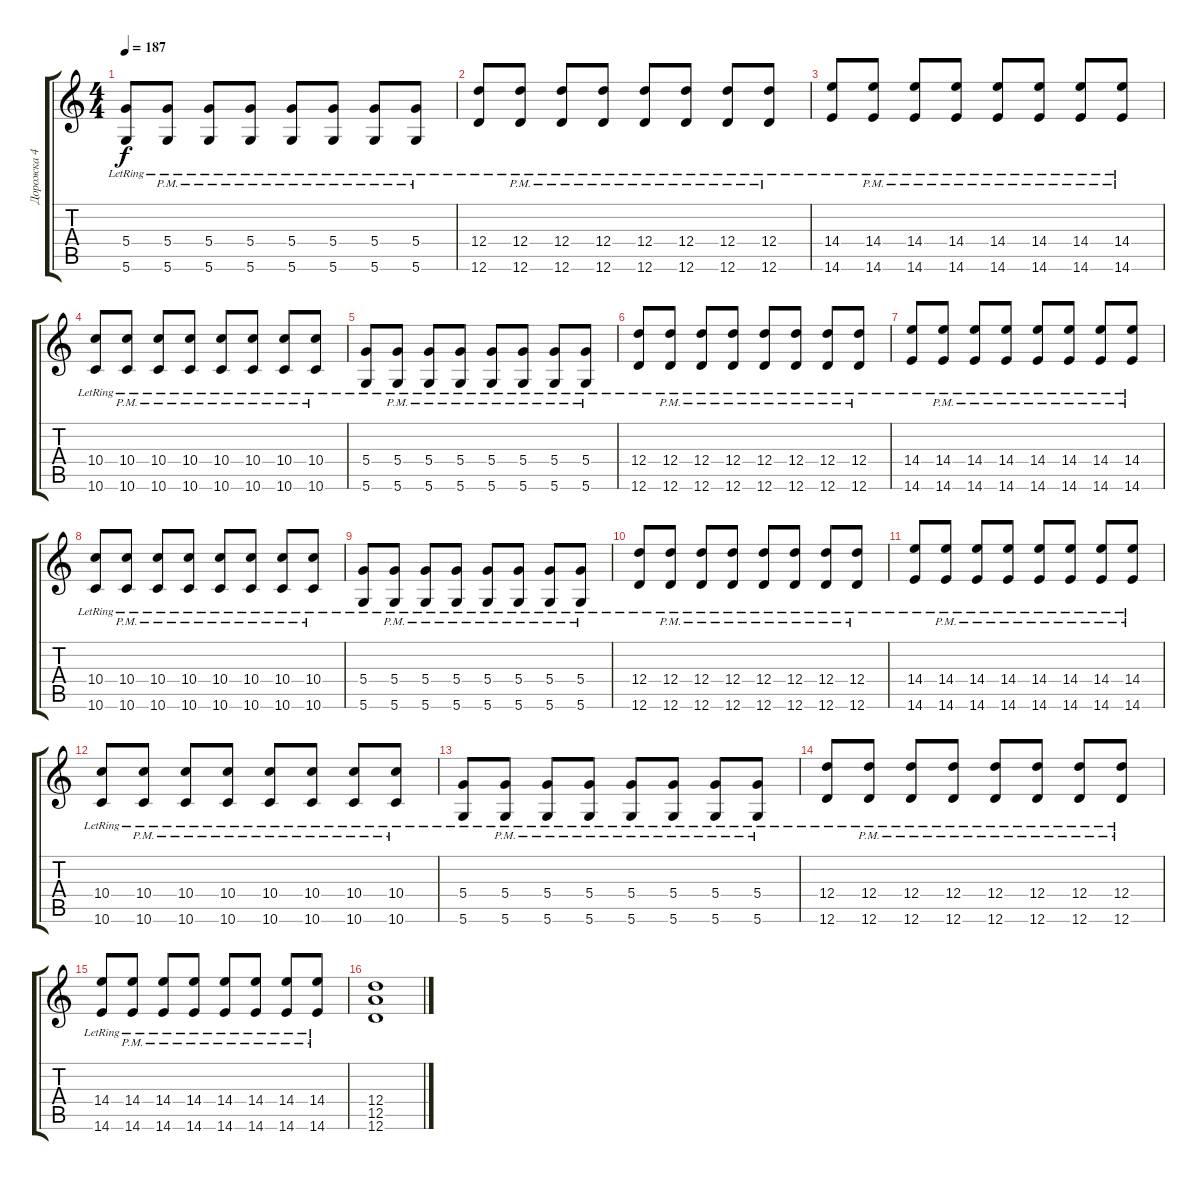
\track ("Дорожка 4" "Дорожка 4") {instrument overdrivenguitar}
\staff {score tabs}
\tuning (E4 B3 G3 D3 A2 D2) {hide}
\ts (4 4)
\tempo 187
\clef g2
\ks c
(5.4{lr} 5.6{lr}).8{dy f} (5.4{pm lr} 5.6{pm lr}).8 (5.4{pm lr} 5.6{pm lr}).8 (5.4{pm lr} 5.6{pm lr}).8 (5.4{pm lr} 5.6{pm lr}).8 (5.4{pm lr} 5.6{pm lr}).8 (5.4{pm lr} 5.6{pm lr}).8 (5.4{pm lr} 5.6{pm lr}).8 |
(12.4{lr} 12.6{lr}).8 (12.4{pm lr} 12.6{pm lr}).8 (12.4{pm lr} 12.6{pm lr}).8 (12.4{pm lr} 12.6{pm lr}).8 (12.4{pm lr} 12.6{pm lr}).8 (12.4{pm lr} 12.6{pm lr}).8 (12.4{pm lr} 12.6{pm lr}).8 (12.4{pm lr} 12.6{pm lr}).8 |
(14.4{lr} 14.6{lr}).8 (14.4{pm lr} 14.6{pm lr}).8 (14.4{pm lr} 14.6{pm lr}).8 (14.4{pm lr} 14.6{pm lr}).8 (14.4{pm lr} 14.6{pm lr}).8 (14.4{pm lr} 14.6{pm lr}).8 (14.4{pm lr} 14.6{pm lr}).8 (14.4{pm lr} 14.6{pm lr}).8 |
(10.4{lr} 10.6{lr}).8 (10.4{pm lr} 10.6{pm lr}).8 (10.4{pm lr} 10.6{pm lr}).8 (10.4{pm lr} 10.6{pm lr}).8 (10.4{pm lr} 10.6{pm lr}).8 (10.4{pm lr} 10.6{pm lr}).8 (10.4{pm lr} 10.6{pm lr}).8 (10.4{pm lr} 10.6{pm lr}).8 |
(5.4{lr} 5.6{lr}).8 (5.4{pm lr} 5.6{pm lr}).8 (5.4{pm lr} 5.6{pm lr}).8 (5.4{pm lr} 5.6{pm lr}).8 (5.4{pm lr} 5.6{pm lr}).8 (5.4{pm lr} 5.6{pm lr}).8 (5.4{pm lr} 5.6{pm lr}).8 (5.4{pm lr} 5.6{pm lr}).8 |
(12.4{lr} 12.6{lr}).8 (12.4{pm lr} 12.6{pm lr}).8 (12.4{pm lr} 12.6{pm lr}).8 (12.4{pm lr} 12.6{pm lr}).8 (12.4{pm lr} 12.6{pm lr}).8 (12.4{pm lr} 12.6{pm lr}).8 (12.4{pm lr} 12.6{pm lr}).8 (12.4{pm lr} 12.6{pm lr}).8 |
(14.4{lr} 14.6{lr}).8 (14.4{pm lr} 14.6{pm lr}).8 (14.4{pm lr} 14.6{pm lr}).8 (14.4{pm lr} 14.6{pm lr}).8 (14.4{pm lr} 14.6{pm lr}).8 (14.4{pm lr} 14.6{pm lr}).8 (14.4{pm lr} 14.6{pm lr}).8 (14.4{pm lr} 14.6{pm lr}).8 |
(10.4{lr} 10.6{lr}).8 (10.4{pm lr} 10.6{pm lr}).8 (10.4{pm lr} 10.6{pm lr}).8 (10.4{pm lr} 10.6{pm lr}).8 (10.4{pm lr} 10.6{pm lr}).8 (10.4{pm lr} 10.6{pm lr}).8 (10.4{pm lr} 10.6{pm lr}).8 (10.4{pm lr} 10.6{pm lr}).8 |
(5.4{lr} 5.6{lr}).8 (5.4{pm lr} 5.6{pm lr}).8 (5.4{pm lr} 5.6{pm lr}).8 (5.4{pm lr} 5.6{pm lr}).8 (5.4{pm lr} 5.6{pm lr}).8 (5.4{pm lr} 5.6{pm lr}).8 (5.4{pm lr} 5.6{pm lr}).8 (5.4{pm lr} 5.6{pm lr}).8 |
(12.4{lr} 12.6{lr}).8 (12.4{pm lr} 12.6{pm lr}).8 (12.4{pm lr} 12.6{pm lr}).8 (12.4{pm lr} 12.6{pm lr}).8 (12.4{pm lr} 12.6{pm lr}).8 (12.4{pm lr} 12.6{pm lr}).8 (12.4{pm lr} 12.6{pm lr}).8 (12.4{pm lr} 12.6{pm lr}).8 |
(14.4{lr} 14.6{lr}).8 (14.4{pm lr} 14.6{pm lr}).8 (14.4{pm lr} 14.6{pm lr}).8 (14.4{pm lr} 14.6{pm lr}).8 (14.4{pm lr} 14.6{pm lr}).8 (14.4{pm lr} 14.6{pm lr}).8 (14.4{pm lr} 14.6{pm lr}).8 (14.4{pm lr} 14.6{pm lr}).8 |
(10.4{lr} 10.6{lr}).8 (10.4{pm lr} 10.6{pm lr}).8 (10.4{pm lr} 10.6{pm lr}).8 (10.4{pm lr} 10.6{pm lr}).8 (10.4{pm lr} 10.6{pm lr}).8 (10.4{pm lr} 10.6{pm lr}).8 (10.4{pm lr} 10.6{pm lr}).8 (10.4{pm lr} 10.6{pm lr}).8 |
(5.4{lr} 5.6{lr}).8 (5.4{pm lr} 5.6{pm lr}).8 (5.4{pm lr} 5.6{pm lr}).8 (5.4{pm lr} 5.6{pm lr}).8 (5.4{pm lr} 5.6{pm lr}).8 (5.4{pm lr} 5.6{pm lr}).8 (5.4{pm lr} 5.6{pm lr}).8 (5.4{pm lr} 5.6{pm lr}).8 |
(12.4{lr} 12.6{lr}).8 (12.4{pm lr} 12.6{pm lr}).8 (12.4{pm lr} 12.6{pm lr}).8 (12.4{pm lr} 12.6{pm lr}).8 (12.4{pm lr} 12.6{pm lr}).8 (12.4{pm lr} 12.6{pm lr}).8 (12.4{pm lr} 12.6{pm lr}).8 (12.4{pm lr} 12.6{pm lr}).8 |
(14.4{lr} 14.6{lr}).8 (14.4{pm lr} 14.6{pm lr}).8 (14.4{pm lr} 14.6{pm lr}).8 (14.4{pm lr} 14.6{pm lr}).8 (14.4{pm lr} 14.6{pm lr}).8 (14.4{pm lr} 14.6{pm lr}).8 (14.4{pm lr} 14.6{pm lr}).8 (14.4{pm lr} 14.6{pm lr}).8 |
(12.4 12.5 12.6).1
